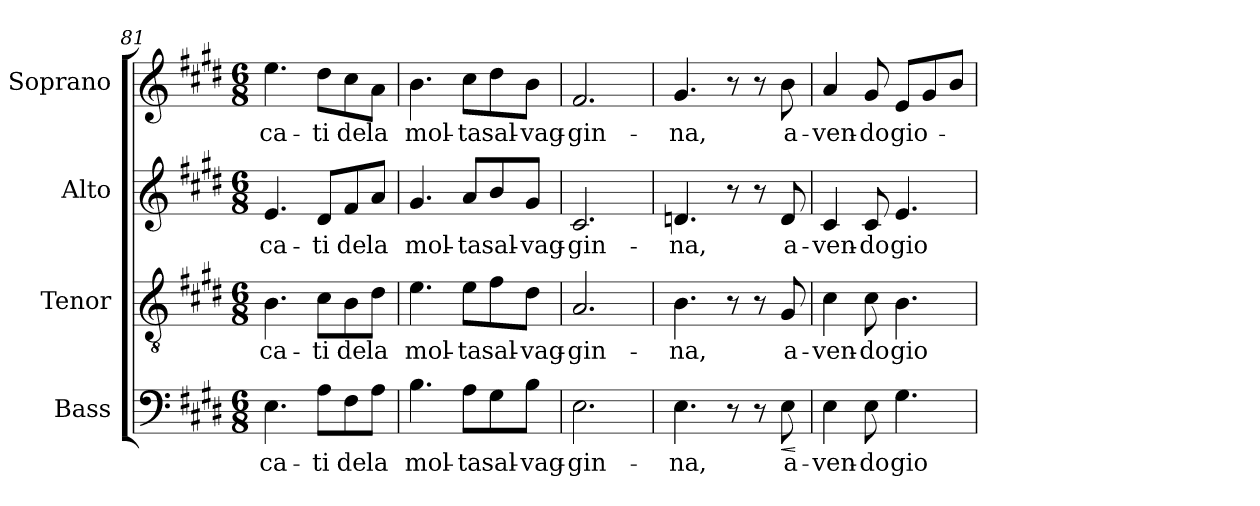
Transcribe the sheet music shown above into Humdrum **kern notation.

**kern	**text	**dynam	**kern	**text	**kern	**text	**kern	**text
*part4	*part4	*part4	*part3	*part3	*part2	*part2	*part1	*part1
*staff4	*staff4	*staff4	*staff3	*staff3	*staff2	*staff2	*staff1	*staff1
*I"Bass	*	*	*I"Tenor	*	*I"Alto	*	*I"Soprano	*
*I'B.	*	*	*I'T.	*	*I'A.	*	*I'S.	*
*clefF4	*	*	*clefGv2	*	*clefG2	*	*clefG2	*
*	*	*	*ITrd7c12	*	*	*	*	*
*k[f#c#g#d#]	*	*	*k[f#c#g#d#]	*	*k[f#c#g#d#]	*	*k[f#c#g#d#]	*
*E:	*	*	*E:	*	*E:	*	*E:	*
*M6/8	*	*	*M6/8	*	*M6/8	*	*M6/8	*
=81	=81	=81	=81	=81	=81	=81	=81	=81
!	!LO:LY:b:color=#000000	!	!	!	!	!	!	!
!	!	!	!	!LO:LY:b:color=#000000	!	!	!	!
!	!	!	!	!	!	!LO:LY:b:color=#000000	!	!
!	!	!	!	!	!	!	!	!LO:LY:b:color=#000000
4.Ei\	-ca-	.	4.BBi\	-ca-	4.ei/	-ca-	4.eei\	-ca-
!	!LO:LY:b:color=#000000	!	!	!	!	!	!	!
!	!	!	!	!LO:LY:b:color=#000000	!	!	!	!
!	!	!	!	!	!	!LO:LY:b:color=#000000	!	!
!	!	!	!	!	!	!	!	!LO:LY:b:color=#000000
8Ai\L	-ti	.	8C#i\L	-ti	8d#i/L	-ti	8dd#i\L	-ti
!	!LO:LY:b:color=#000000	!	!	!	!	!	!	!
!	!	!	!	!LO:LY:b:color=#000000	!	!	!	!
!	!	!	!	!	!	!LO:LY:b:color=#000000	!	!
!	!	!	!	!	!	!	!	!LO:LY:b:color=#000000
8F#i\	de	.	8BBi\	de	8f#i/	de	8cc#i\	de
!	!LO:LY:b:color=#000000	!	!	!	!	!	!	!
!	!	!	!	!LO:LY:b:color=#000000	!	!	!	!
!	!	!	!	!	!	!LO:LY:b:color=#000000	!	!
!	!	!	!	!	!	!	!	!LO:LY:b:color=#000000
8Ai\J	la	.	8D#i\J	la	8ai/J	la	8ai\J	la
=82	=82	=82	=82	=82	=82	=82	=82	=82
!	!LO:LY:b:color=#000000	!	!	!	!	!	!	!
!	!	!	!	!LO:LY:b:color=#000000	!	!	!	!
!	!	!	!	!	!	!LO:LY:b:color=#000000	!	!
!	!	!	!	!	!	!	!	!LO:LY:b:color=#000000
4.Bi\	mol-	.	4.Ei\	mol-	4.g#i/	mol-	4.bi\	mol-
!	!LO:LY:b:color=#000000	!	!	!	!	!	!	!
!	!	!	!	!LO:LY:b:color=#000000	!	!	!	!
!	!	!	!	!	!	!LO:LY:b:color=#000000	!	!
!	!	!	!	!	!	!	!	!LO:LY:b:color=#000000
8Ai\L	-ta	.	8Ei\L	-ta	8ai/L	-ta	8cc#i\L	-ta
!	!LO:LY:b:color=#000000	!	!	!	!	!	!	!
!	!	!	!	!LO:LY:b:color=#000000	!	!	!	!
!	!	!	!	!	!	!LO:LY:b:color=#000000	!	!
!	!	!	!	!	!	!	!	!LO:LY:b:color=#000000
8G#i\	sal-	.	8F#i\	sal-	8bi/	sal-	8dd#i\	sal-
!	!LO:LY:b:color=#000000	!	!	!	!	!	!	!
!	!	!	!	!LO:LY:b:color=#000000	!	!	!	!
!	!	!	!	!	!	!LO:LY:b:color=#000000	!	!
!	!	!	!	!	!	!	!	!LO:LY:b:color=#000000
8Bi\J	-vag-	.	8D#i\J	-vag-	8g#i/J	-vag-	8bi\J	-vag-
=83	=83	=83	=83	=83	=83	=83	=83	=83
!	!LO:LY:b:color=#000000	!	!	!	!	!	!	!
!	!	!	!	!LO:LY:b:color=#000000	!	!	!	!
!	!	!	!	!	!	!LO:LY:b:color=#000000	!	!
!	!	!	!	!	!	!	!	!LO:LY:b:color=#000000
2.Ei\	-gin-	.	2.AAi/	-gin-	2.c#i/	-gin-	2.f#i/	-gin-
=84	=84	=84	=84	=84	=84	=84	=84	=84
!	!LO:LY:b:color=#000000	!	!	!	!	!	!	!
!	!	!	!	!LO:LY:b:color=#000000	!	!	!	!
!	!	!	!	!	!	!LO:LY:b:color=#000000	!	!
!	!	!	!	!	!	!	!	!LO:LY:b:color=#000000
4.Ei\	-na,	.	4.BBi\	-na,	4.dni/	-na,	4.g#i/	-na,
8r	.	.	8r	.	8r	.	8r	.
8r	.	.	8r	.	8r	.	8r	.
!	!LO:LY:b:color=#000000	!LO:HP:b	!	!	!	!	!	!
!	!	!	!	!LO:LY:b:color=#000000	!	!	!	!
!	!	!	!	!	!	!LO:LY:b:color=#000000	!	!
!	!	!	!	!	!	!	!	!LO:LY:b:color=#000000
8Ei\	a-	<	8GG#i/	a-	8di/	a-	8bi\	a-
.	.	[	.	.	.	.	.	.
!!LO:PB:g=z
=85	=85	=85	=85	=85	=85	=85	=85	=85
!	!LO:LY:b:color=#000000	!	!	!	!	!	!	!
!	!	!	!	!LO:LY:b:color=#000000	!	!	!	!
!	!	!	!	!	!	!LO:LY:b:color=#000000	!	!
!	!	!	!	!	!	!	!	!LO:LY:b:color=#000000
4Ei\	-ven-	.	4C#i\	-ven-	4c#i/	-ven-	4ai/	-ven-
!	!LO:LY:b:color=#000000	!	!	!	!	!	!	!
!	!	!	!	!LO:LY:b:color=#000000	!	!	!	!
!	!	!	!	!	!	!LO:LY:b:color=#000000	!	!
!	!	!	!	!	!	!	!	!LO:LY:b:color=#000000
8Ei\	-do	.	8C#i\	-do	8c#i/	-do	8g#i/	-do
!	!LO:LY:b:color=#000000	!	!	!	!	!	!	!
!	!	!	!	!LO:LY:b:color=#000000	!	!	!	!
!	!	!	!	!	!	!LO:LY:b:color=#000000	!	!
!	!	!	!	!	!	!	!	!LO:LY:b:color=#000000
4.G#i\	gio-	.	4.BBi\	gio-	4.ei/	gio-	8ei/L	gio-
.	.	.	.	.	.	.	8g#i/	.
.	.	.	.	.	.	.	8bi/J	.
=	=	=	=	=	=	=	=	=
*-	*-	*-	*-	*-	*-	*-	*-	*-
